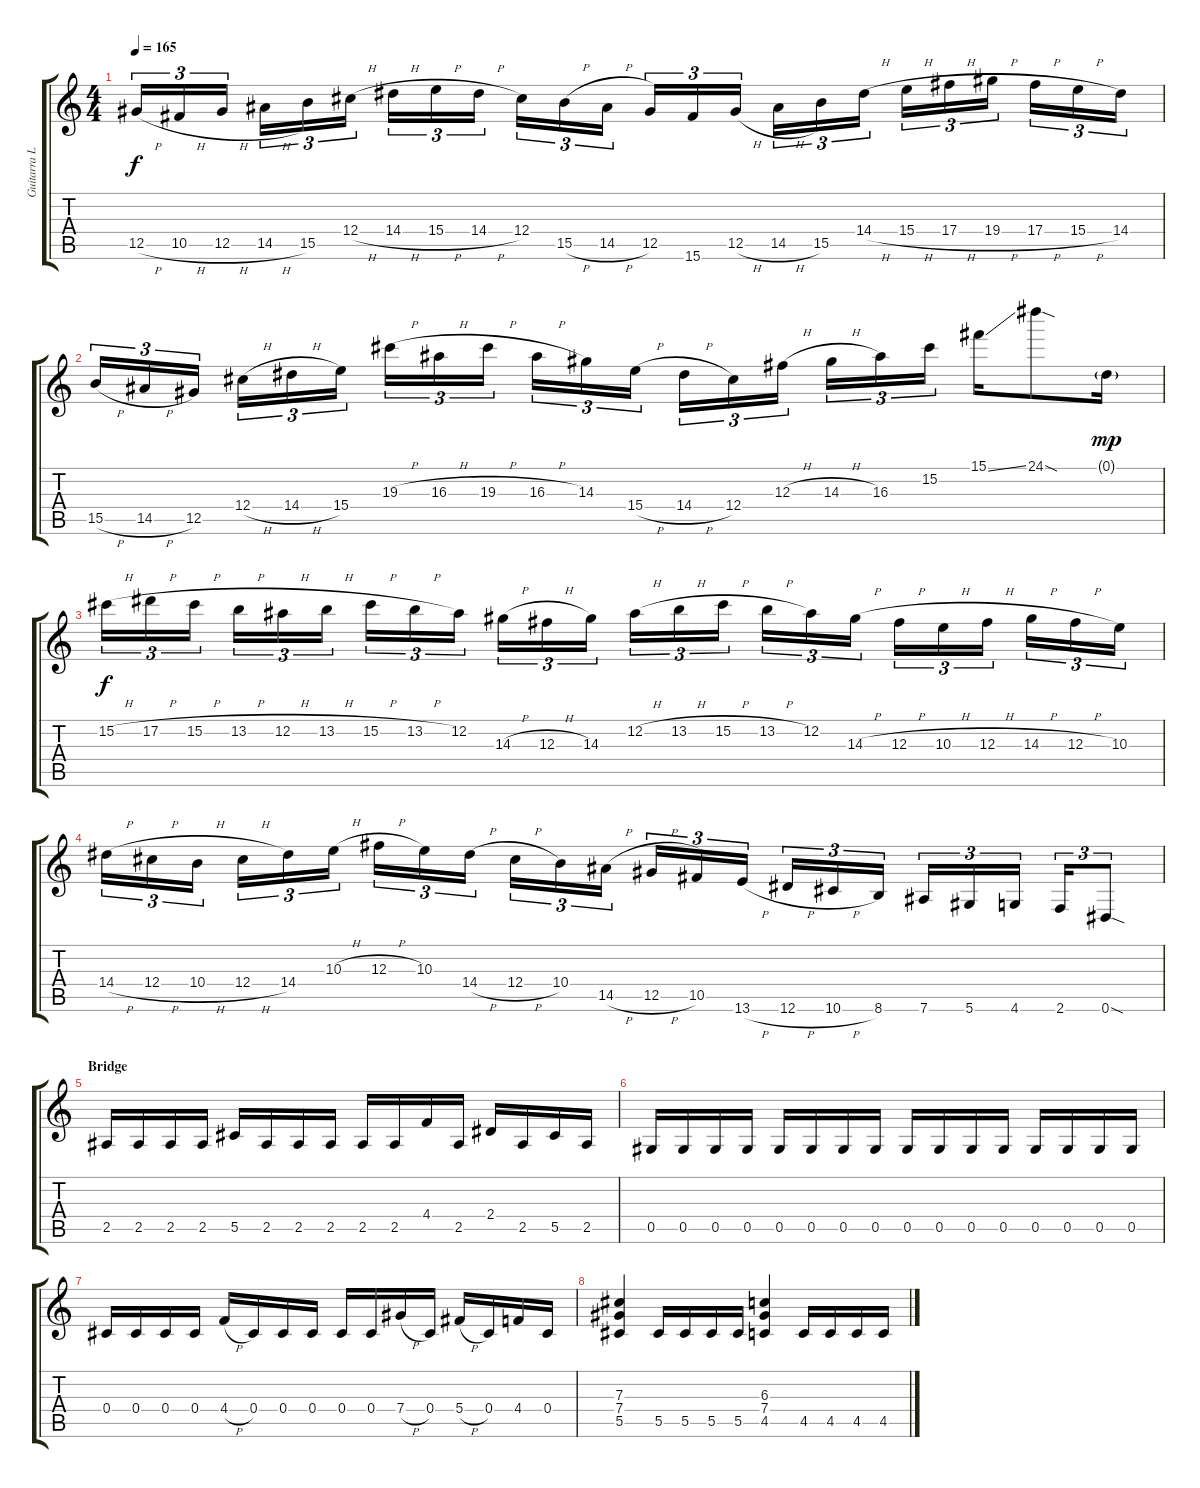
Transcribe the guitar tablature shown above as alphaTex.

\track ("Guitarra Líder" "Guitarra L") {instrument distortionguitar}
\staff {score tabs}
\tuning (Eb4 Bb3 Gb3 Db3 Ab2 Eb2) {hide}
\ts (4 4)
\tempo 165
\clef g2
\ks c
12.5{h}.16{tu (3 2) dy f} 10.5{h}.16{tu (3 2)} 12.5{h}.16{tu (3 2)} 14.5{h}.16{tu (3 2)} 15.5.16{tu (3 2)} 12.4{h}.16{tu (3 2)} 14.4{h}.16{tu (3 2)} 15.4{h}.16{tu (3 2)} 14.4{h}.16{tu (3 2)} 12.4.16{tu (3 2)} 15.5{h}.16{tu (3 2)} 14.5{h}.16{tu (3 2)} 12.5.16{tu (3 2)} 15.6.16{tu (3 2)} 12.5{h}.16{tu (3 2)} 14.5{h}.16{tu (3 2)} 15.5.16{tu (3 2)} 14.4{h}.16{tu (3 2)} 15.4{h}.16{tu (3 2)} 17.4{h}.16{tu (3 2)} 19.4{h}.16{tu (3 2)} 17.4{h}.16{tu (3 2)} 15.4{h}.16{tu (3 2)} 14.4.16{tu (3 2)} |
15.5{h}.16{tu (3 2)} 14.5{h}.16{tu (3 2)} 12.5.16{tu (3 2)} 12.4{h}.16{tu (3 2)} 14.4{h}.16{tu (3 2)} 15.4.16{tu (3 2)} 19.3{h}.16{tu (3 2)} 16.3{h}.16{tu (3 2)} 19.3{h}.16{tu (3 2)} 16.3{h}.16{tu (3 2)} 14.3.16{tu (3 2)} 15.4{h}.16{tu (3 2)} 14.4{h}.16{tu (3 2)} 12.4.16{tu (3 2)} 12.3{h}.16{tu (3 2)} 14.3{h}.16{tu (3 2)} 16.3.16{tu (3 2)} 15.2.16{tu (3 2)} 15.1{ss}.16 24.1{sod}.8 0.1{g}.16{dy mp} |
15.2{h}.16{tu (3 2) dy f} 17.2{h}.16{tu (3 2)} 15.2{h}.16{tu (3 2)} 13.2{h}.16{tu (3 2)} 12.2{h}.16{tu (3 2)} 13.2{h}.16{tu (3 2)} 15.2{h}.16{tu (3 2)} 13.2{h}.16{tu (3 2)} 12.2.16{tu (3 2)} 14.3{h}.16{tu (3 2)} 12.3{h}.16{tu (3 2)} 14.3.16{tu (3 2)} 12.2{h}.16{tu (3 2)} 13.2{h}.16{tu (3 2)} 15.2{h}.16{tu (3 2)} 13.2{h}.16{tu (3 2)} 12.2.16{tu (3 2)} 14.3{h}.16{tu (3 2)} 12.3{h}.16{tu (3 2)} 10.3{h}.16{tu (3 2)} 12.3{h}.16{tu (3 2)} 14.3{h}.16{tu (3 2)} 12.3{h}.16{tu (3 2)} 10.3.16{tu (3 2)} |
14.4{h}.16{tu (3 2)} 12.4{h}.16{tu (3 2)} 10.4{h}.16{tu (3 2)} 12.4{h}.16{tu (3 2)} 14.4.16{tu (3 2)} 10.3{h}.16{tu (3 2)} 12.3{h}.16{tu (3 2)} 10.3.16{tu (3 2)} 14.4{h}.16{tu (3 2)} 12.4{h}.16{tu (3 2)} 10.4.16{tu (3 2)} 14.5{h}.16{tu (3 2)} 12.5{h}.16{tu (3 2)} 10.5.16{tu (3 2)} 13.6{h}.16{tu (3 2)} 12.6{h}.16{tu (3 2)} 10.6{h}.16{tu (3 2)} 8.6.16{tu (3 2)} 7.6.16{tu (3 2)} 5.6.16{tu (3 2)} 4.6.16{tu (3 2)} 2.6.16{tu (3 2)} 0.6{sod}.8{tu (3 2)} |
\section ("" "Bridge")
2.5.16{instrument distortionguitar} 2.5.16 2.5.16 2.5.16 5.5.16 2.5.16 2.5.16 2.5.16 2.5.16 2.5.16 4.4.16 2.5.16 2.4.16 2.5.16 5.5.16 2.5.16 |
0.5.16 0.5.16 0.5.16 0.5.16 0.5.16 0.5.16 0.5.16 0.5.16 0.5.16 0.5.16 0.5.16 0.5.16 0.5.16 0.5.16 0.5.16 0.5.16 |
0.4.16 0.4.16 0.4.16 0.4.16 4.4{h}.16 0.4.16 0.4.16 0.4.16 0.4.16 0.4.16 7.4{h}.16 0.4.16 5.4{h}.16 0.4.16 4.4.16 0.4.16 |
(7.3 7.4 5.5).4 5.5.16 5.5.16 5.5.16 5.5.16 (6.3 7.4 4.5).4 4.5.16 4.5.16 4.5.16 4.5.16
